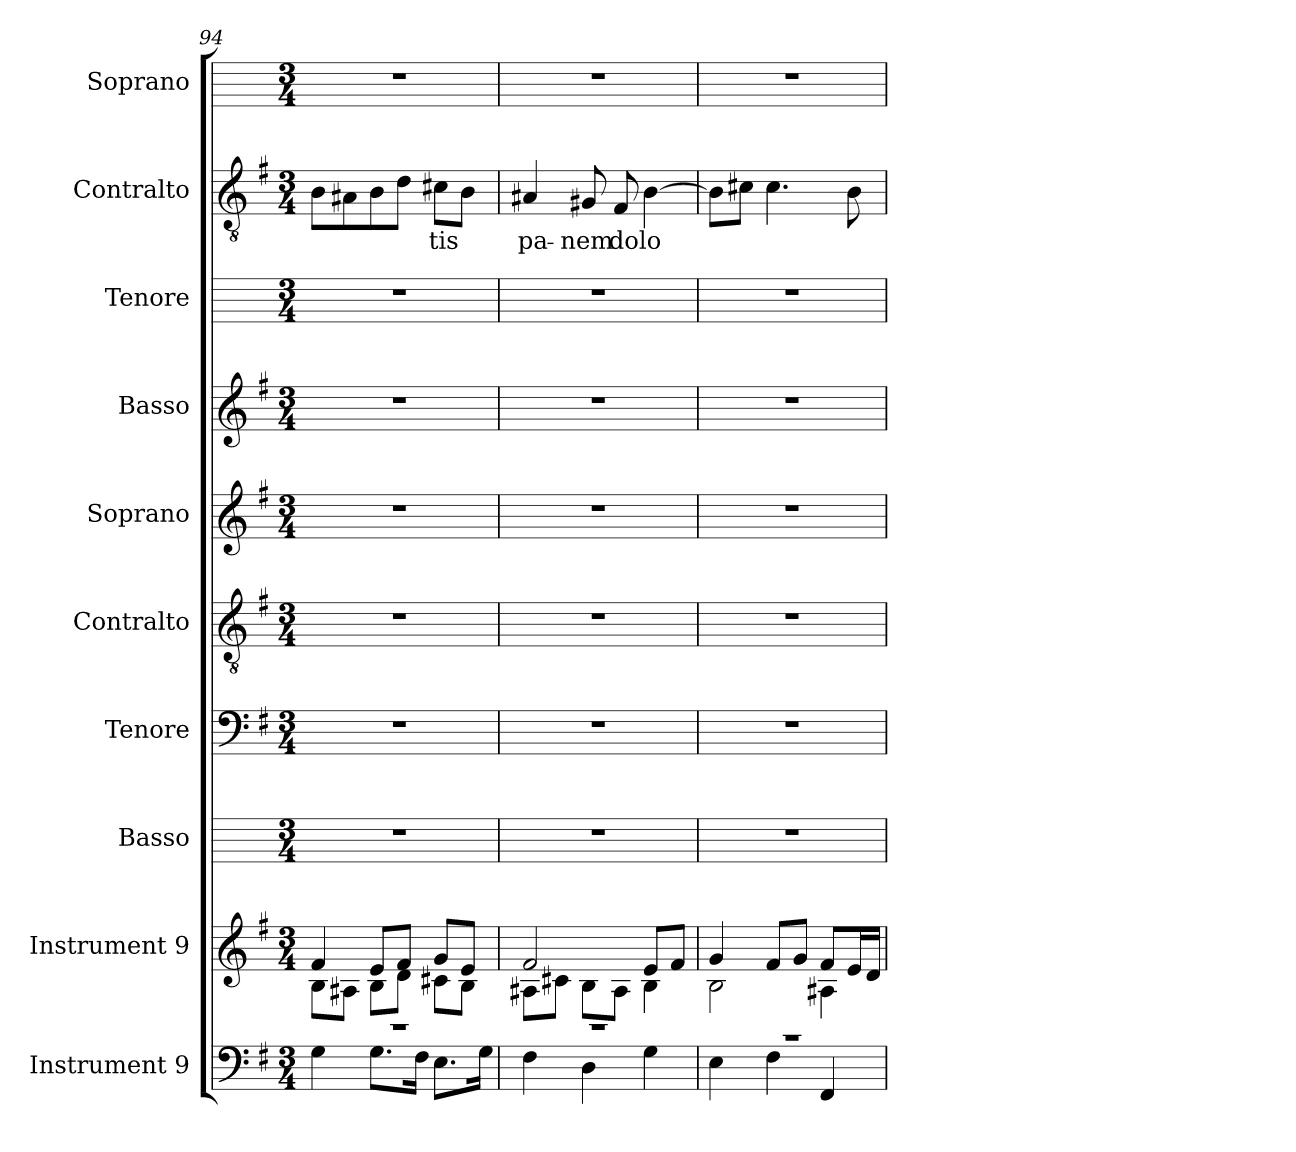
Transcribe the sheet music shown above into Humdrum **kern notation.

**kern	**kern	**kern	**kern	**kern	**kern	**kern	**kern	**kern	**text	**kern
*part10	*part9	*part8	*part7	*part6	*part5	*part4	*part3	*part2	*part2	*part1
*staff10	*staff9	*staff8	*staff7	*staff6	*staff5	*staff4	*staff3	*staff2	*staff2	*staff1
*I"Instrument 9	*I"Instrument 9	*I"Basso	*I"Tenore	*I"Contralto	*I"Soprano	*I"Basso	*I"Tenore	*I"Contralto	*	*I"Soprano
*	*	*	*	*	*	*I'Basso	*	*I'Contralto	*	*
!!LO:PB:g=z
*clefF4	*clefG2	*	*clefF4	*clefGv2	*clefG2	*clefG2	*	*clefGv2	*	*
*k[f#]	*k[f#]	*k[]	*k[f#]	*k[f#]	*k[f#]	*k[f#]	*k[]	*k[f#]	*	*k[]
*G:	*G:	*C:	*G:	*G:	*G:	*G:	*C:	*G:	*	*C:
*M3/4	*M3/4	*M3/4	*M3/4	*M3/4	*M3/4	*M3/4	*M3/4	*M3/4	*	*M3/4
=94	=94	=94	=94	=94	=94	=94	=94	=94	=94	=94
*^	*^	*	*	*	*	*	*	*	*	*
!	!	!	!	!	!	!	!	!	!	!	!LO:LY:b:cj	!
2.r	4G\	4f#/	8B\L	2.r	2.r	2.r	2.r	2.r	2.r	8B\L	--	2.r
!	!	!	!	!	!	!	!	!	!	!	!LO:LY:b:cj	!
.	.	.	8A#X\J	.	.	.	.	.	.	8A#X\	--	.
!	!	!	!	!	!	!	!	!	!	!	!LO:LY:b:cj	!
.	8.G\L	8e/L	8B\L	.	.	.	.	.	.	8B\	--	.
!	!	!	!	!	!	!	!	!	!	!	!LO:LY:b:cj	!
.	.	8f#/J	8d\J	.	.	.	.	.	.	8d\J	--	.
.	16F#\J	.	.	.	.	.	.	.	.	.	.	.
!	!	!	!	!	!	!	!	!	!	!	!LO:LY:b:cj	!
.	8.E\L	8g/L	8c#X\L	.	.	.	.	.	.	8c#X\L	-tis	.
!	!	!	!	!	!	!	!	!	!	!	!LO:LY:b:cj	!
.	.	8e/J	8B\J	.	.	.	.	.	.	8B\J	.	.
.	16G\J	.	.	.	.	.	.	.	.	.	.	.
=95	=95	=95	=95	=95	=95	=95	=95	=95	=95	=95	=95	=95
!	!	!	!	!	!	!	!	!	!	!	!LO:LY:b:cj	!
2.r	4F#\	2f#/	8A#X\L	2.r	2.r	2.r	2.r	2.r	2.r	4A#X/	pa-	2.r
.	.	.	8c#X\J	.	.	.	.	.	.	.	.	.
!	!	!	!	!	!	!	!	!	!	!	!LO:LY:b:cj	!
.	4D\	.	8B\L	.	.	.	.	.	.	8G#X/	-nem	.
!	!	!	!	!	!	!	!	!	!	!	!LO:LY:b:cj	!
.	.	.	8A#\J	.	.	.	.	.	.	8F#/	dolo-	.
!	!	!	!	!	!	!	!	!	!	!	!LO:LY:b:cj	!
.	4G\	8e/L	4B\	.	.	.	.	.	.	[>4B\	--	.
.	.	8f#/J	.	.	.	.	.	.	.	.	.	.
=96	=96	=96	=96	=96	=96	=96	=96	=96	=96	=96	=96	=96
!	!	!	!	!	!	!	!	!	!	!	!LO:LY:b:cj	!
2.r	4E\	4g/	2B\	2.r	2.r	2.r	2.r	2.r	2.r	8B\L]	--	2.r
!	!	!	!	!	!	!	!	!	!	!	!LO:LY:b:cj	!
.	.	.	.	.	.	.	.	.	.	8c#X\J	--	.
!	!	!	!	!	!	!	!	!	!	!	!LO:LY:b:cj	!
.	4F#\	8f#/L	.	.	.	.	.	.	.	4.c#\	--	.
.	.	8g/J	.	.	.	.	.	.	.	.	.	.
.	4FF#/	8f#/L	4A#X\	.	.	.	.	.	.	.	.	.
!	!	!	!	!	!	!	!	!	!	!	!LO:LY:b:cj	!
.	.	16e/	.	.	.	.	.	.	.	8B\	--	.
.	.	16d/J	.	.	.	.	.	.	.	.	.	.
*v	*v	*	*	*	*	*	*	*	*	*	*	*
*	*v	*v	*	*	*	*	*	*	*	*	*
=	=	=	=	=	=	=	=	=	=	=
*-	*-	*-	*-	*-	*-	*-	*-	*-	*-	*-
